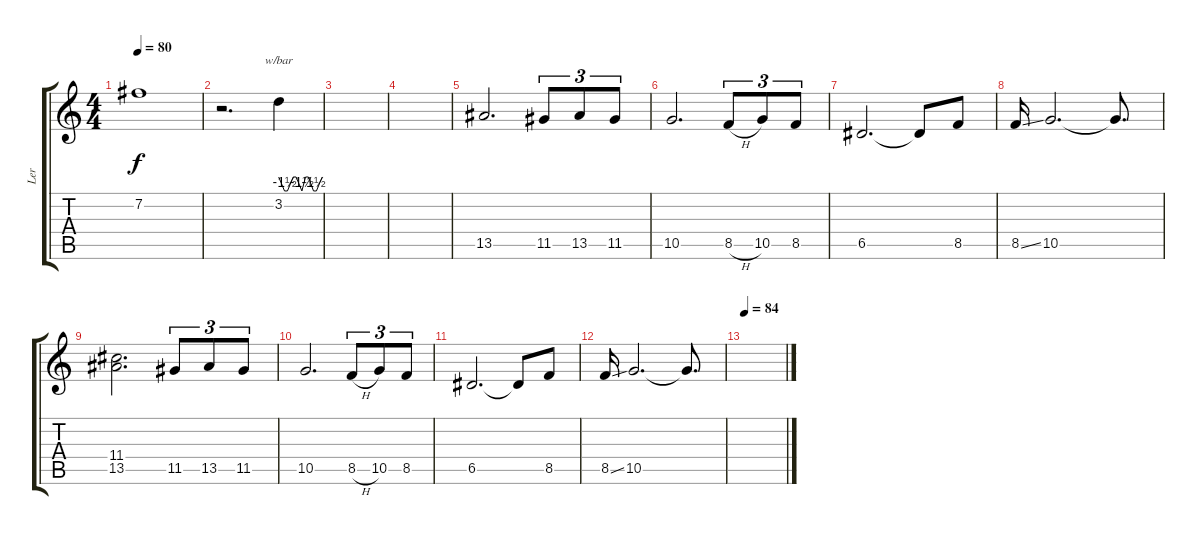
\track ("Ler" "Ler") {instrument distortionguitar}
\staff {score tabs}
\tuning (E4 B3 G3 D3 A2 E2) {hide}
\ts (4 4)
\tempo 80
\clef g2
\ks c
7.2{t}.1{dy f} |
r.2{d} 3.2.4{tbe (custom default 0 0 8 -6 12 -6 20 0 24 0 32 -6 37 0 41 0 48 -6 52 -6 60 0)} |
|
|
13.5.2{d} 11.5.8{tu (3 2)} 13.5.8{tu (3 2)} 11.5.8{tu (3 2)} |
10.5.2{d} 8.5{h}.8{tu (3 2)} 10.5.8{tu (3 2)} 8.5.8{tu (3 2)} |
6.5.2{d} 6.5{t}.8 8.5.8 |
8.5{ss}.16 10.5.2{d} 10.5{t}.8{d} |
(11.4 13.5).2{d} 11.5.8{tu (3 2)} 13.5.8{tu (3 2)} 11.5.8{tu (3 2)} |
10.5.2{d} 8.5{h}.8{tu (3 2)} 10.5.8{tu (3 2)} 8.5.8{tu (3 2)} |
6.5.2{d} 6.5{t}.8 8.5.8 |
8.5{ss}.16 10.5.2{d} 10.5{t}.8{d} |
\tempo 84
